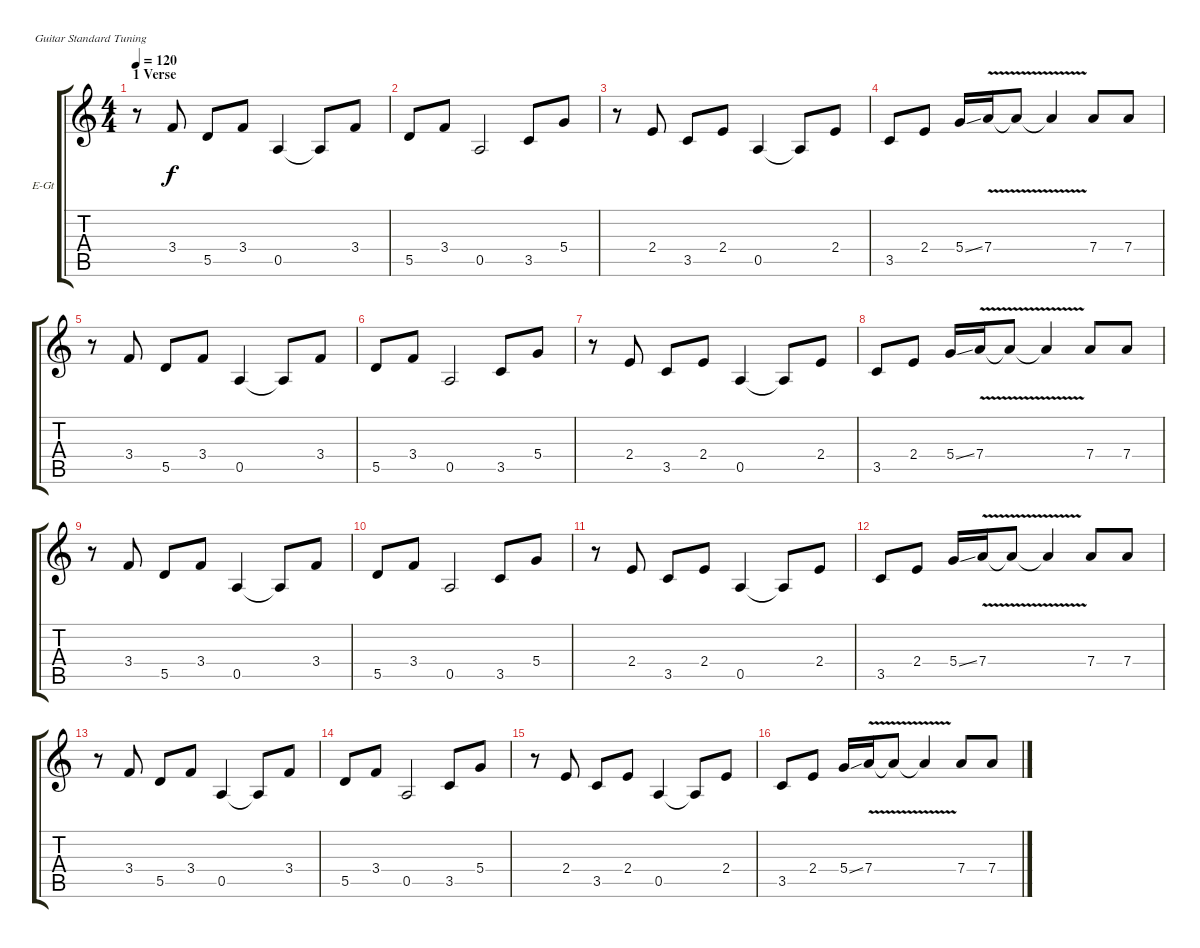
\bracketExtendMode groupsimilarinstruments
\firstSystemTrackNameOrientation horizontal
\otherSystemsTrackNameOrientation horizontal
\track ("Distortion Guitar 2" "E-Gt") {instrument distortionguitar}
\staff {score tabs}
\tuning (E4 B3 G3 D3 A2 E2)
\ts (4 4)
\section ("" "1 Verse")
\tempo 120
\clef g2
\ks c
r.8{dy f} 3.4.8 5.5.8 3.4.8 0.5.4 0.5{t}.8 3.4.8 |
5.5.8 3.4.8 0.5.2 3.5.8 5.4.8 |
r.8 2.4.8 3.5.8 2.4.8 0.5.4 0.5{t}.8 2.4.8 |
3.5.8 2.4.8 5.4{ss}.16 7.4{v}.16 7.4{v t}.8 7.4{v t}.4 7.4.8 7.4.8 |
r.8 3.4.8 5.5.8 3.4.8 0.5.4 0.5{t}.8 3.4.8 |
5.5.8 3.4.8 0.5.2 3.5.8 5.4.8 |
r.8 2.4.8 3.5.8 2.4.8 0.5.4 0.5{t}.8 2.4.8 |
3.5.8 2.4.8 5.4{ss}.16 7.4{v}.16 7.4{v t}.8 7.4{v t}.4 7.4.8 7.4.8 |
r.8 3.4.8 5.5.8 3.4.8 0.5.4 0.5{t}.8 3.4.8 |
5.5.8 3.4.8 0.5.2 3.5.8 5.4.8 |
r.8 2.4.8 3.5.8 2.4.8 0.5.4 0.5{t}.8 2.4.8 |
3.5.8 2.4.8 5.4{ss}.16 7.4{v}.16 7.4{v t}.8 7.4{v t}.4 7.4.8 7.4.8 |
r.8 3.4.8 5.5.8 3.4.8 0.5.4 0.5{t}.8 3.4.8 |
5.5.8 3.4.8 0.5.2 3.5.8 5.4.8 |
r.8 2.4.8 3.5.8 2.4.8 0.5.4 0.5{t}.8 2.4.8 |
3.5.8 2.4.8 5.4{ss}.16 7.4{v}.16 7.4{v t}.8 7.4{v t}.4 7.4.8 7.4.8
